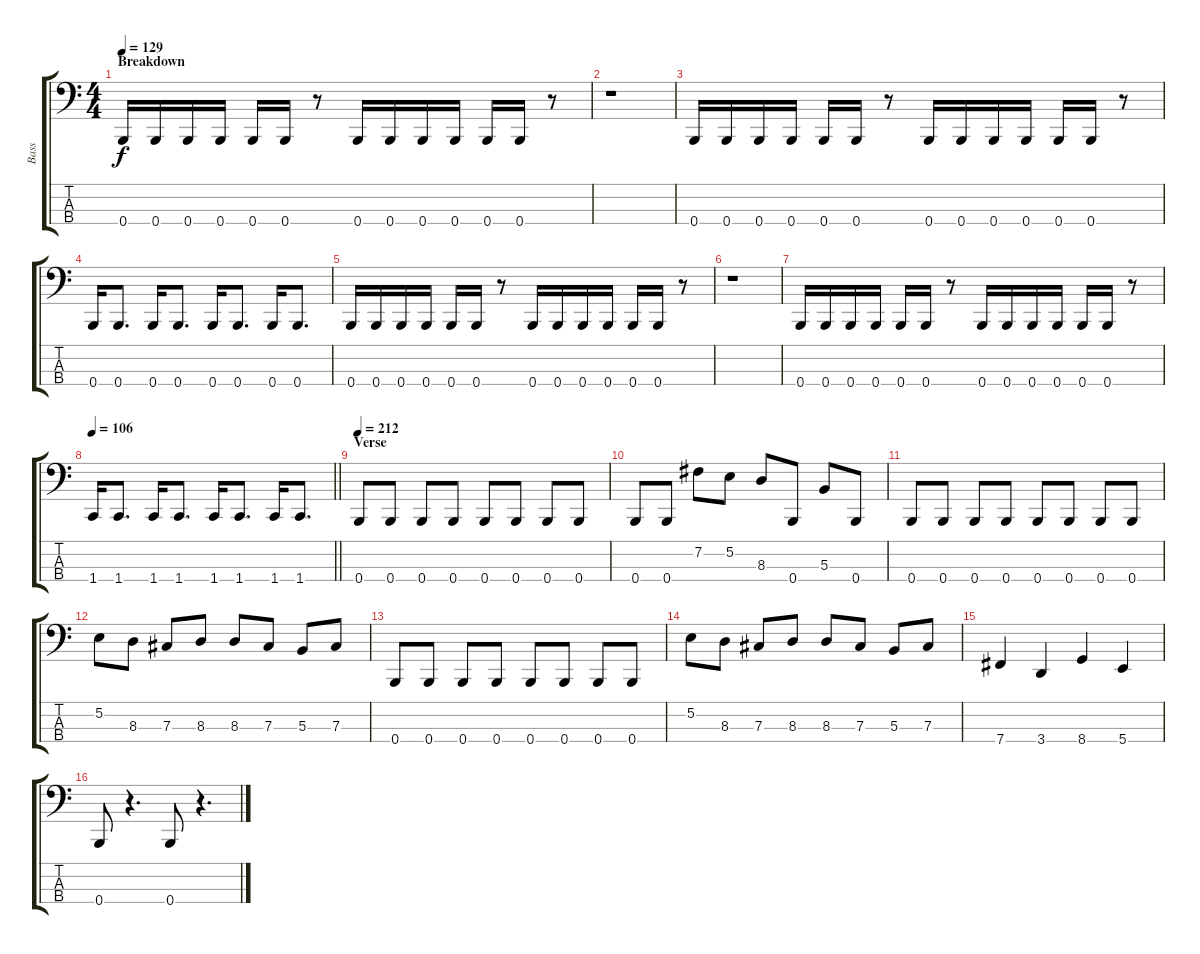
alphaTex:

\track ("Bass" "Bass") {instrument electricbasspick}
\staff {score tabs}
\tuning (E2 B1 Gb1 B0) {hide}
\ts (4 4)
\section ("" "Breakdown")
\tempo 129
\clef f4
\ks c
0.4.16{dy f} 0.4.16 0.4.16 0.4.16 0.4.16 0.4.16 r.8 0.4.16 0.4.16 0.4.16 0.4.16 0.4.16 0.4.16 r.8 |
r.1 |
0.4.16 0.4.16 0.4.16 0.4.16 0.4.16 0.4.16 r.8 0.4.16 0.4.16 0.4.16 0.4.16 0.4.16 0.4.16 r.8 |
0.4.16 0.4.8{d} 0.4.16 0.4.8{d} 0.4.16 0.4.8{d} 0.4.16 0.4.8{d} |
0.4.16 0.4.16 0.4.16 0.4.16 0.4.16 0.4.16 r.8 0.4.16 0.4.16 0.4.16 0.4.16 0.4.16 0.4.16 r.8 |
r.1 |
0.4.16 0.4.16 0.4.16 0.4.16 0.4.16 0.4.16 r.8 0.4.16 0.4.16 0.4.16 0.4.16 0.4.16 0.4.16 r.8 |
\tempo 106
\barLineRight lightlight
1.4.16 1.4.8{d} 1.4.16 1.4.8{d} 1.4.16 1.4.8{d} 1.4.16 1.4.8{d} |
\section ("" "Verse")
\tempo 212
0.4.8 0.4.8 0.4.8 0.4.8 0.4.8 0.4.8 0.4.8 0.4.8 |
0.4.8 0.4.8 7.2.8 5.2.8 8.3.8 0.4.8 5.3.8 0.4.8 |
0.4.8 0.4.8 0.4.8 0.4.8 0.4.8 0.4.8 0.4.8 0.4.8 |
5.2.8 8.3.8 7.3.8 8.3.8 8.3.8 7.3.8 5.3.8 7.3.8 |
0.4.8 0.4.8 0.4.8 0.4.8 0.4.8 0.4.8 0.4.8 0.4.8 |
5.2.8 8.3.8 7.3.8 8.3.8 8.3.8 7.3.8 5.3.8 7.3.8 |
7.4.4 3.4.4 8.4.4 5.4.4 |
0.4.8 r.4{d} 0.4.8 r.4{d}
